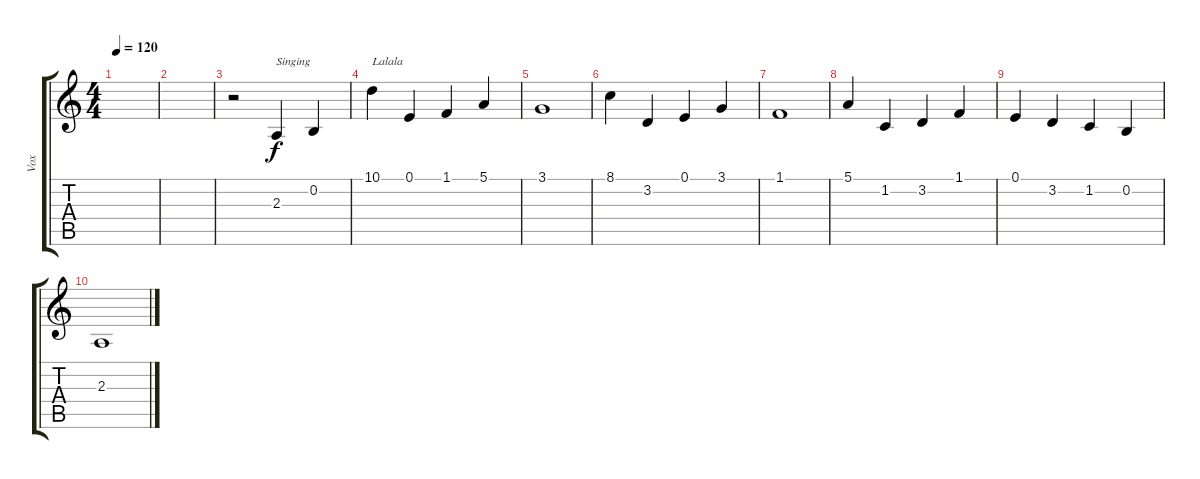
\track ("Vox" "Vox") {instrument flute}
\staff {score tabs}
\tuning (E4 B3 G3 D3 A2 E2) {hide}
\ts (4 4)
\tempo 120
\clef g2
\ks c
|
|
r.2 2.3.4{txt "Singing "} 0.2.4 |
10.1.4{txt "Lalala"} 0.1.4 1.1.4 5.1.4 |
3.1.1 |
8.1.4 3.2.4 0.1.4 3.1.4 |
1.1.1 |
5.1.4 1.2.4 3.2.4 1.1.4 |
0.1.4 3.2.4 1.2.4 0.2.4 |
2.3.1
